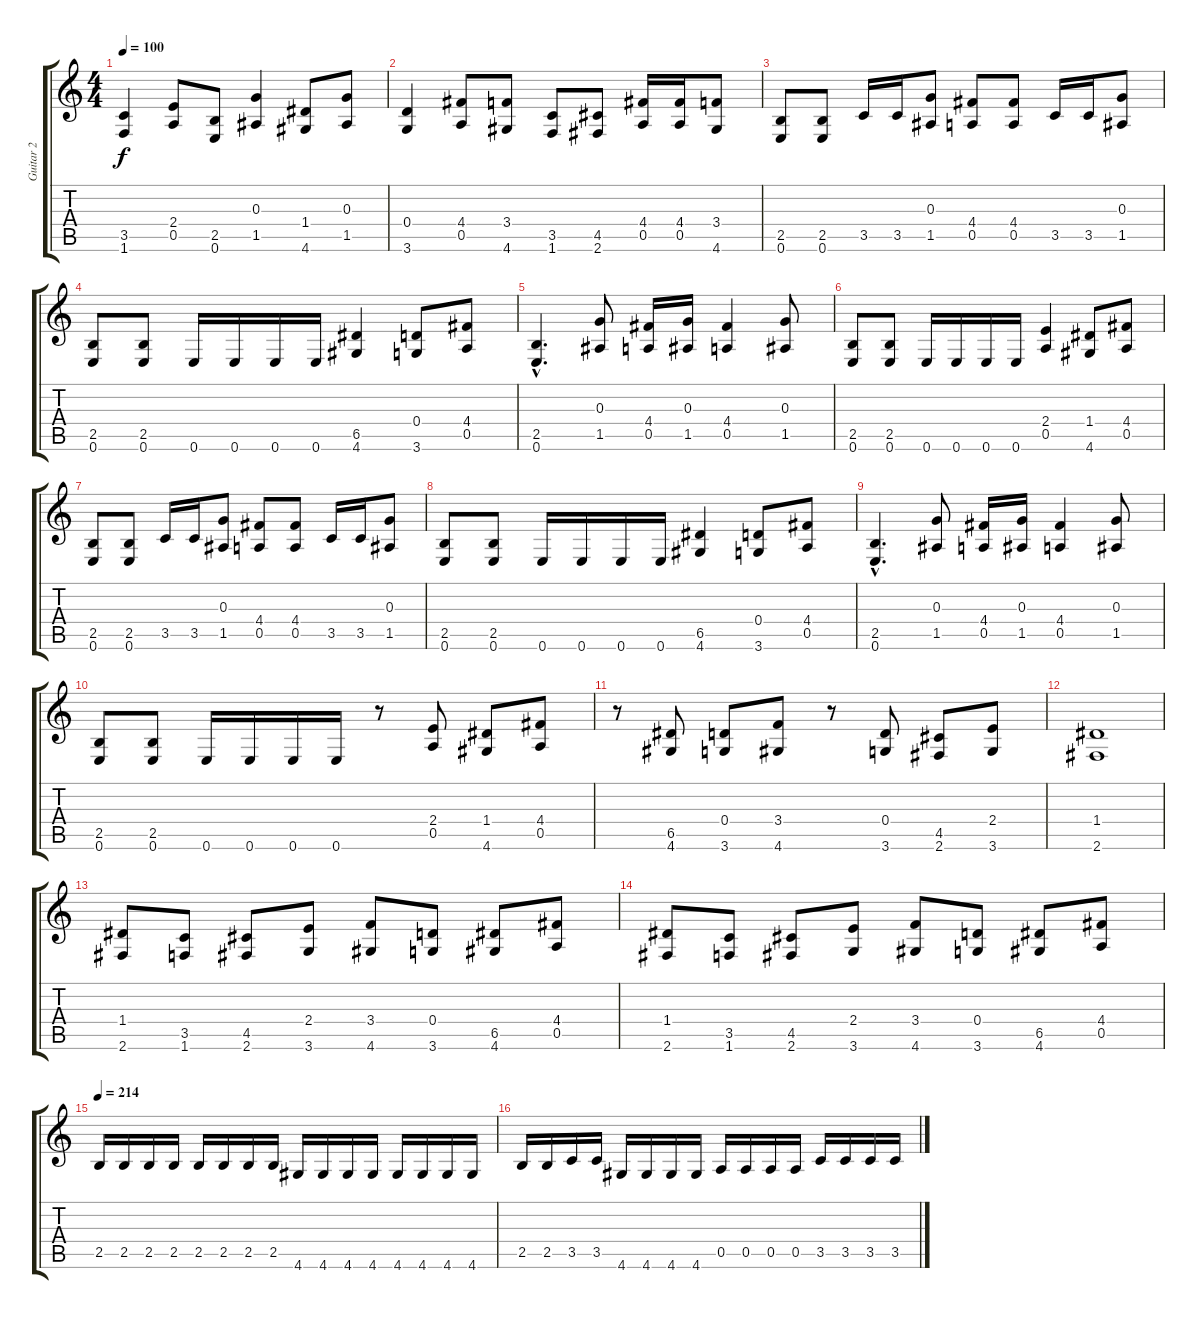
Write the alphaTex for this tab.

\track ("Guitar 2            " "Guitar 2  ") {instrument distortionguitar}
\staff {score tabs}
\tuning (E4 B3 G3 D3 A2 E2) {hide}
\ts (4 4)
\tempo 100
\clef g2
\ks c
(3.5 1.6).4{dy f} (2.4 0.5).8 (2.5 0.6).8 (0.3 1.5).4 (1.4 4.6).8 (0.3 1.5).8 |
(0.4 3.6).4 (4.4 0.5).8 (3.4 4.6).8 (3.5 1.6).8 (4.5 2.6).8 (4.4 0.5).16 (4.4 0.5).16 (3.4 4.6).8 |
(2.5 0.6).8 (2.5 0.6).8 3.5.16 3.5.16 (0.3 1.5).8 (4.4 0.5).8 (4.4 0.5).8 3.5.16 3.5.16 (0.3 1.5).8 |
(2.5 0.6).8 (2.5 0.6).8 0.6.16 0.6.16 0.6.16 0.6.16 (6.5 4.6).4 (0.4 3.6).8 (4.4 0.5).8 |
(2.5{hac} 0.6{hac}).4{d} (0.3 1.5).8 (4.4 0.5).16 (0.3 1.5).16 (4.4 0.5).4 (0.3 1.5).8 |
(2.5 0.6).8 (2.5 0.6).8 0.6.16 0.6.16 0.6.16 0.6.16 (2.4 0.5).4 (1.4 4.6).8 (4.4 0.5).8 |
(2.5 0.6).8 (2.5 0.6).8 3.5.16 3.5.16 (0.3 1.5).8 (4.4 0.5).8 (4.4 0.5).8 3.5.16 3.5.16 (0.3 1.5).8 |
(2.5 0.6).8 (2.5 0.6).8 0.6.16 0.6.16 0.6.16 0.6.16 (6.5 4.6).4 (0.4 3.6).8 (4.4 0.5).8 |
(2.5{hac} 0.6{hac}).4{d} (0.3 1.5).8 (4.4 0.5).16 (0.3 1.5).16 (4.4 0.5).4 (0.3 1.5).8 |
(2.5 0.6).8 (2.5 0.6).8 0.6.16 0.6.16 0.6.16 0.6.16 r.8 (2.4 0.5).8 (1.4 4.6).8 (4.4 0.5).8 |
r.8 (6.5 4.6).8 (0.4 3.6).8 (3.4 4.6).8 r.8 (0.4 3.6).8 (4.5 2.6).8 (2.4 3.6).8 |
(1.4 2.6).1 |
(1.4 2.6).8 (3.5 1.6).8 (4.5 2.6).8 (2.4 3.6).8 (3.4 4.6).8 (0.4 3.6).8 (6.5 4.6).8 (4.4 0.5).8 |
(1.4 2.6).8 (3.5 1.6).8 (4.5 2.6).8 (2.4 3.6).8 (3.4 4.6).8 (0.4 3.6).8 (6.5 4.6).8 (4.4 0.5).8 |
\tempo 214
2.5.16 2.5.16 2.5.16 2.5.16 2.5.16 2.5.16 2.5.16 2.5.16 4.6.16 4.6.16 4.6.16 4.6.16 4.6.16 4.6.16 4.6.16 4.6.16 |
2.5.16 2.5.16 3.5.16 3.5.16 4.6.16 4.6.16 4.6.16 4.6.16 0.5.16 0.5.16 0.5.16 0.5.16 3.5.16 3.5.16 3.5.16 3.5.16
